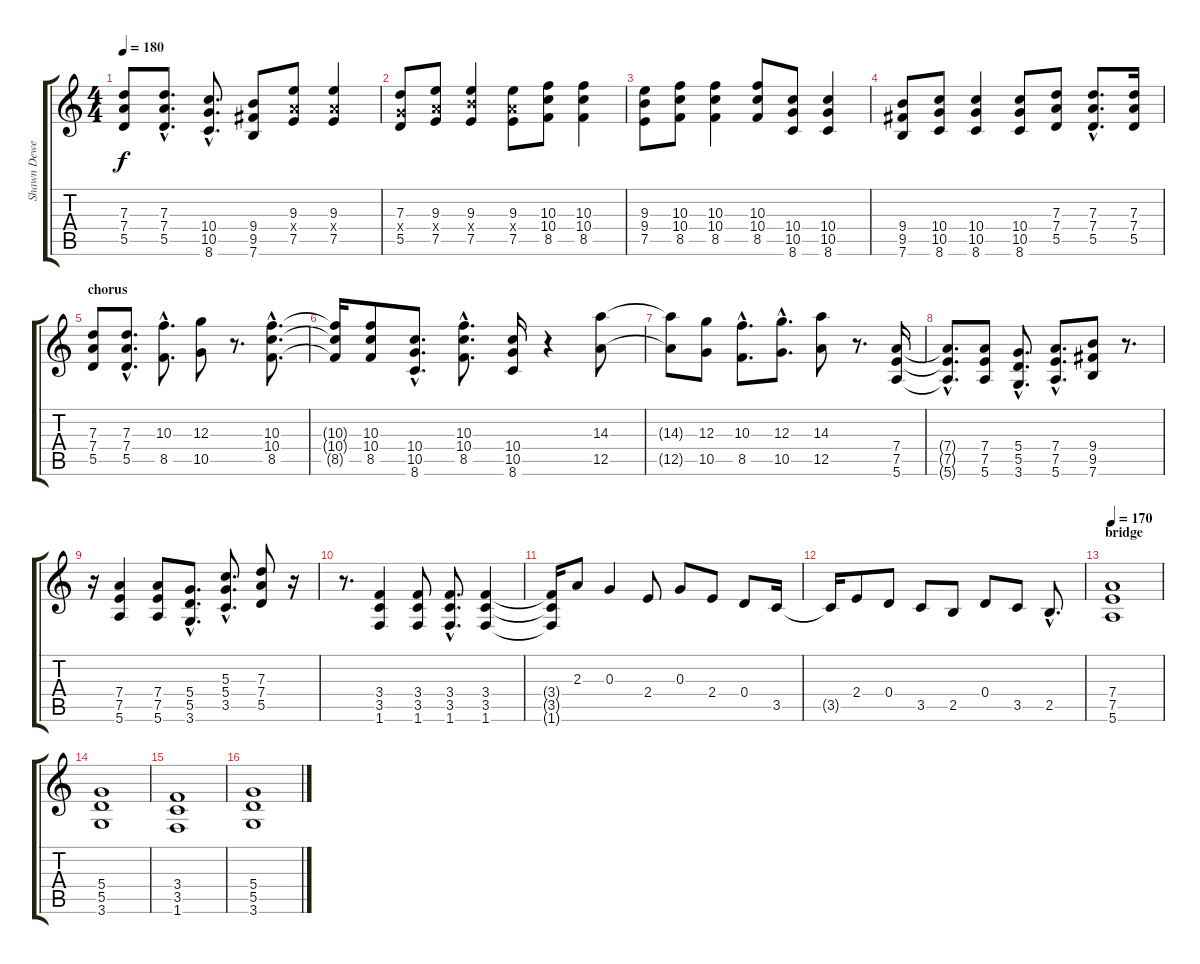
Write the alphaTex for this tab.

\track ("Shawn Dewey" "Shawn Dewe") {instrument distortionguitar}
\staff {score tabs}
\tuning (E4 B3 G3 D3 A2 E2) {hide}
\ts (4 4)
\tempo 180
\clef g2
\ks c
(7.3 7.4 5.5).8{dy f} (7.3{hac} 7.4{hac} 5.5{hac}).8{d} (10.4{hac} 10.5{hac} 8.6{hac}).8{d} (9.4 9.5 7.6).8 (9.3 7.4{x} 7.5).8 (9.3 7.4{x} 7.5).4 |
(7.3 5.4{x} 5.5).8 (9.3 7.4{x} 7.5).8 (9.3 9.4{x} 7.5).4 (9.3 7.4{x} 7.5).8 (10.3 10.4 8.5).8 (10.3 10.4 8.5).4 |
(9.3 9.4 7.5).8 (10.3 10.4 8.5).8 (10.3 10.4 8.5).4 (10.3 10.4 8.5).8 (10.4 10.5 8.6).8 (10.4 10.5 8.6).4 |
(9.4 9.5 7.6).8 (10.4 10.5 8.6).8 (10.4 10.5 8.6).4 (10.4 10.5 8.6).8 (7.3 7.4 5.5).8 (7.3{hac} 7.4{hac} 5.5{hac}).8{d} (7.3 7.4 5.5).16 |
\section ("" "chorus")
(7.3 7.4 5.5).8 (7.3{hac} 7.4{hac} 5.5{hac}).8{d} (10.3{hac} 8.5{hac}).8{d} (12.3 10.5).8 r.8{d} (10.3{hac} 10.4{hac} 8.5{hac}).8{d} |
(10.3{t} 10.4{t} 8.5{t}).16 (10.3 10.4 8.5).8 (10.4{hac} 10.5{hac} 8.6{hac}).8{d} (10.3{hac} 10.4{hac} 8.5{hac}).8{d} (10.4 10.5 8.6).16 r.4 (14.3 12.5).8 |
(14.3{t} 12.5{t}).8 (12.3 10.5).8 (10.3{hac} 8.5{hac}).8{d} (12.3{hac} 10.5{hac}).8{d} (14.3 12.5).8 r.8{d} (7.4 7.5 5.6).16 |
(7.4{hac t} 7.5{hac t} 5.6{hac t}).8{d} (7.4 7.5 5.6).8 (5.4{hac} 5.5{hac} 3.6{hac}).8{d} (7.4{hac} 7.5{hac} 5.6{hac}).8{d} (9.4 9.5 7.6).8 r.8{d} |
r.16 (7.4 7.5 5.6).4 (7.4 7.5 5.6).8 (5.4{hac} 5.5{hac} 3.6{hac}).8{d} (5.3{hac} 5.4{hac} 3.5{hac}).8{d} (7.3 7.4 5.5).8 r.16 |
r.8{d} (3.4 3.5 1.6).4 (3.4 3.5 1.6).8 (3.4{hac} 3.5{hac} 1.6{hac}).8{d} (3.4 3.5 1.6).4 |
(3.4{t} 3.5{t} 1.6{t}).16 2.3.8 0.3.4 2.4.8 0.3.8 2.4.8 0.4.8 3.5.16 |
3.5{t}.16 2.4.8 0.4.8 3.5.8 2.5.8 0.4.8 3.5.8 2.5{hac}.8{d} |
\section ("" "bridge")
\tempo 170
(7.4 7.5 5.6).1 |
(5.4 5.5 3.6).1 |
(3.4 3.5 1.6).1 |
(5.4 5.5 3.6).1
